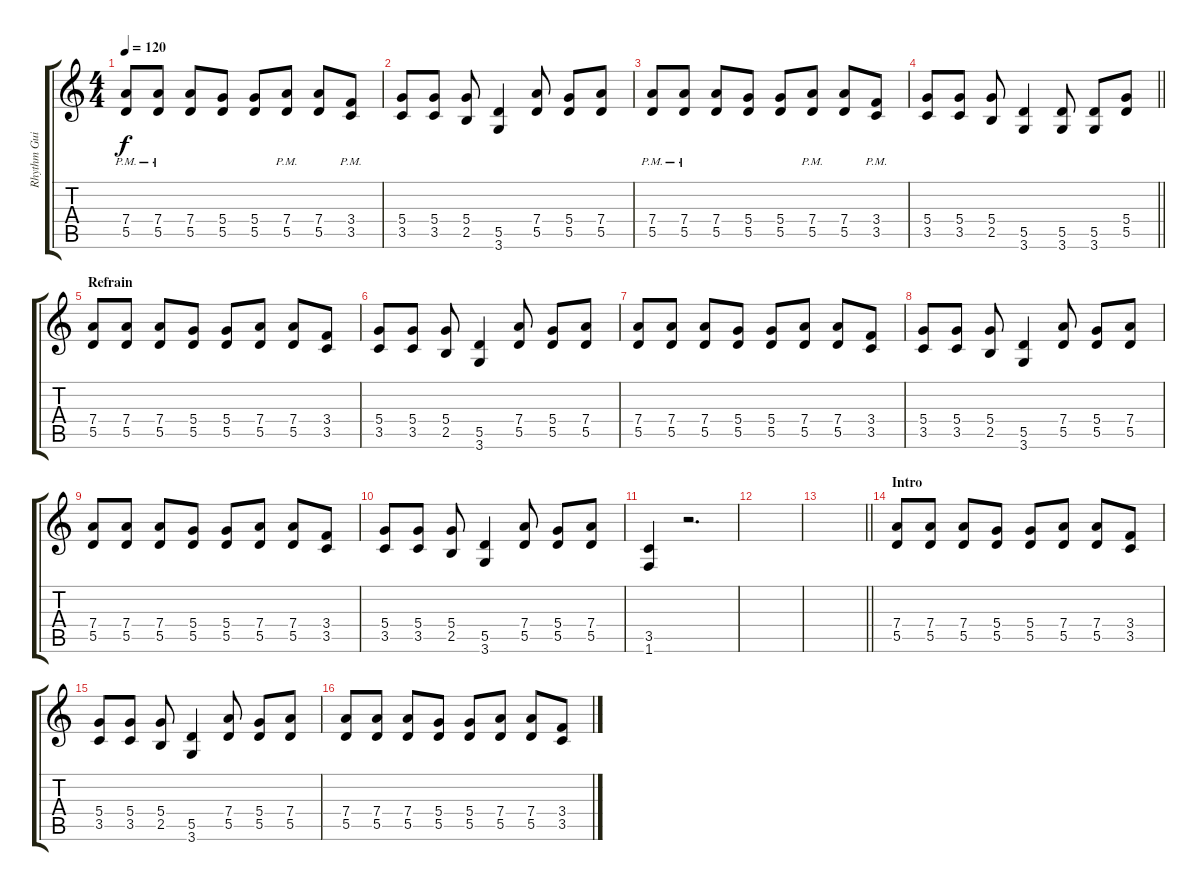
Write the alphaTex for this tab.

\track ("Rhythm Guitar" "Rhythm Gui") {instrument overdrivenguitar}
\staff {score tabs}
\tuning (E4 B3 G3 D3 A2 E2) {hide}
\ts (4 4)
\tempo 120
\clef g2
\ks c
(7.4{pm} 5.5{pm}).8{dy f} (7.4{pm} 5.5{pm}).8 (7.4 5.5).8 (5.4 5.5).8 (5.4 5.5).8 (7.4{pm} 5.5{pm}).8 (7.4 5.5).8 (3.4{pm} 3.5{pm}).8 |
(5.4 3.5).8 (5.4 3.5).8 (5.4 2.5).8 (5.5 3.6).4 (7.4 5.5).8 (5.4 5.5).8 (7.4 5.5).8 |
(7.4{pm} 5.5{pm}).8 (7.4{pm} 5.5{pm}).8 (7.4 5.5).8 (5.4 5.5).8 (5.4 5.5).8 (7.4{pm} 5.5{pm}).8 (7.4 5.5).8 (3.4{pm} 3.5{pm}).8 |
\barLineRight lightlight
(5.4 3.5).8 (5.4 3.5).8 (5.4 2.5).8 (5.5 3.6).4 (5.5 3.6).8 (5.5 3.6).8 (5.4 5.5).8 |
\section ("" "Refrain")
(7.4 5.5).8 (7.4 5.5).8 (7.4 5.5).8 (5.4 5.5).8 (5.4 5.5).8 (7.4 5.5).8 (7.4 5.5).8 (3.4 3.5).8 |
(5.4 3.5).8 (5.4 3.5).8 (5.4 2.5).8 (5.5 3.6).4 (7.4 5.5).8 (5.4 5.5).8 (7.4 5.5).8 |
(7.4 5.5).8 (7.4 5.5).8 (7.4 5.5).8 (5.4 5.5).8 (5.4 5.5).8 (7.4 5.5).8 (7.4 5.5).8 (3.4 3.5).8 |
(5.4 3.5).8 (5.4 3.5).8 (5.4 2.5).8 (5.5 3.6).4 (7.4 5.5).8 (5.4 5.5).8 (7.4 5.5).8 |
(7.4 5.5).8 (7.4 5.5).8 (7.4 5.5).8 (5.4 5.5).8 (5.4 5.5).8 (7.4 5.5).8 (7.4 5.5).8 (3.4 3.5).8 |
(5.4 3.5).8 (5.4 3.5).8 (5.4 2.5).8 (5.5 3.6).4 (7.4 5.5).8 (5.4 5.5).8 (7.4 5.5).8 |
(3.5 1.6).4 r.2{d} |
|
\barLineRight lightlight
|
\section ("" "Intro")
(7.4 5.5).8 (7.4 5.5).8 (7.4 5.5).8 (5.4 5.5).8 (5.4 5.5).8 (7.4 5.5).8 (7.4 5.5).8 (3.4 3.5).8 |
(5.4 3.5).8 (5.4 3.5).8 (5.4 2.5).8 (5.5 3.6).4 (7.4 5.5).8 (5.4 5.5).8 (7.4 5.5).8 |
(7.4 5.5).8 (7.4 5.5).8 (7.4 5.5).8 (5.4 5.5).8 (5.4 5.5).8 (7.4 5.5).8 (7.4 5.5).8 (3.4 3.5).8
